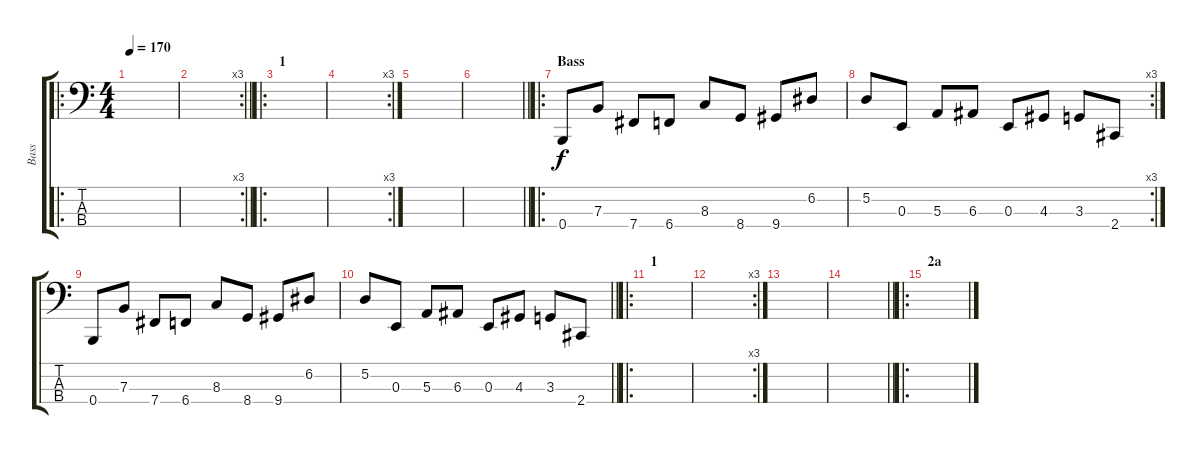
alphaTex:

\track ("Bass" "Bass") {instrument electricbassfinger}
\staff {score tabs}
\tuning (D2 A1 E1 B0) {hide}
\ro
\ts (4 4)
\tempo 170
\clef f4
\ks c
|
\rc 3
\barLineRight lightlight
|
\ro
\section ("" "1")
|
\rc 3
|
|
\barLineRight lightlight
|
\ro
\section ("" "Bass")
0.4.8 7.3.8 7.4.8 6.4.8 8.3.8 8.4.8 9.4.8 6.2.8 |
\rc 3
5.2.8 0.3.8 5.3.8 6.3.8 0.3.8 4.3.8 3.3.8 2.4.8 |
0.4.8 7.3.8 7.4.8 6.4.8 8.3.8 8.4.8 9.4.8 6.2.8 |
\barLineRight lightlight
5.2.8 0.3.8 5.3.8 6.3.8 0.3.8 4.3.8 3.3.8 2.4.8 |
\ro
\section ("" "1")
|
\rc 3
|
|
\barLineRight lightlight
|
\ro
\section ("" "2a")
